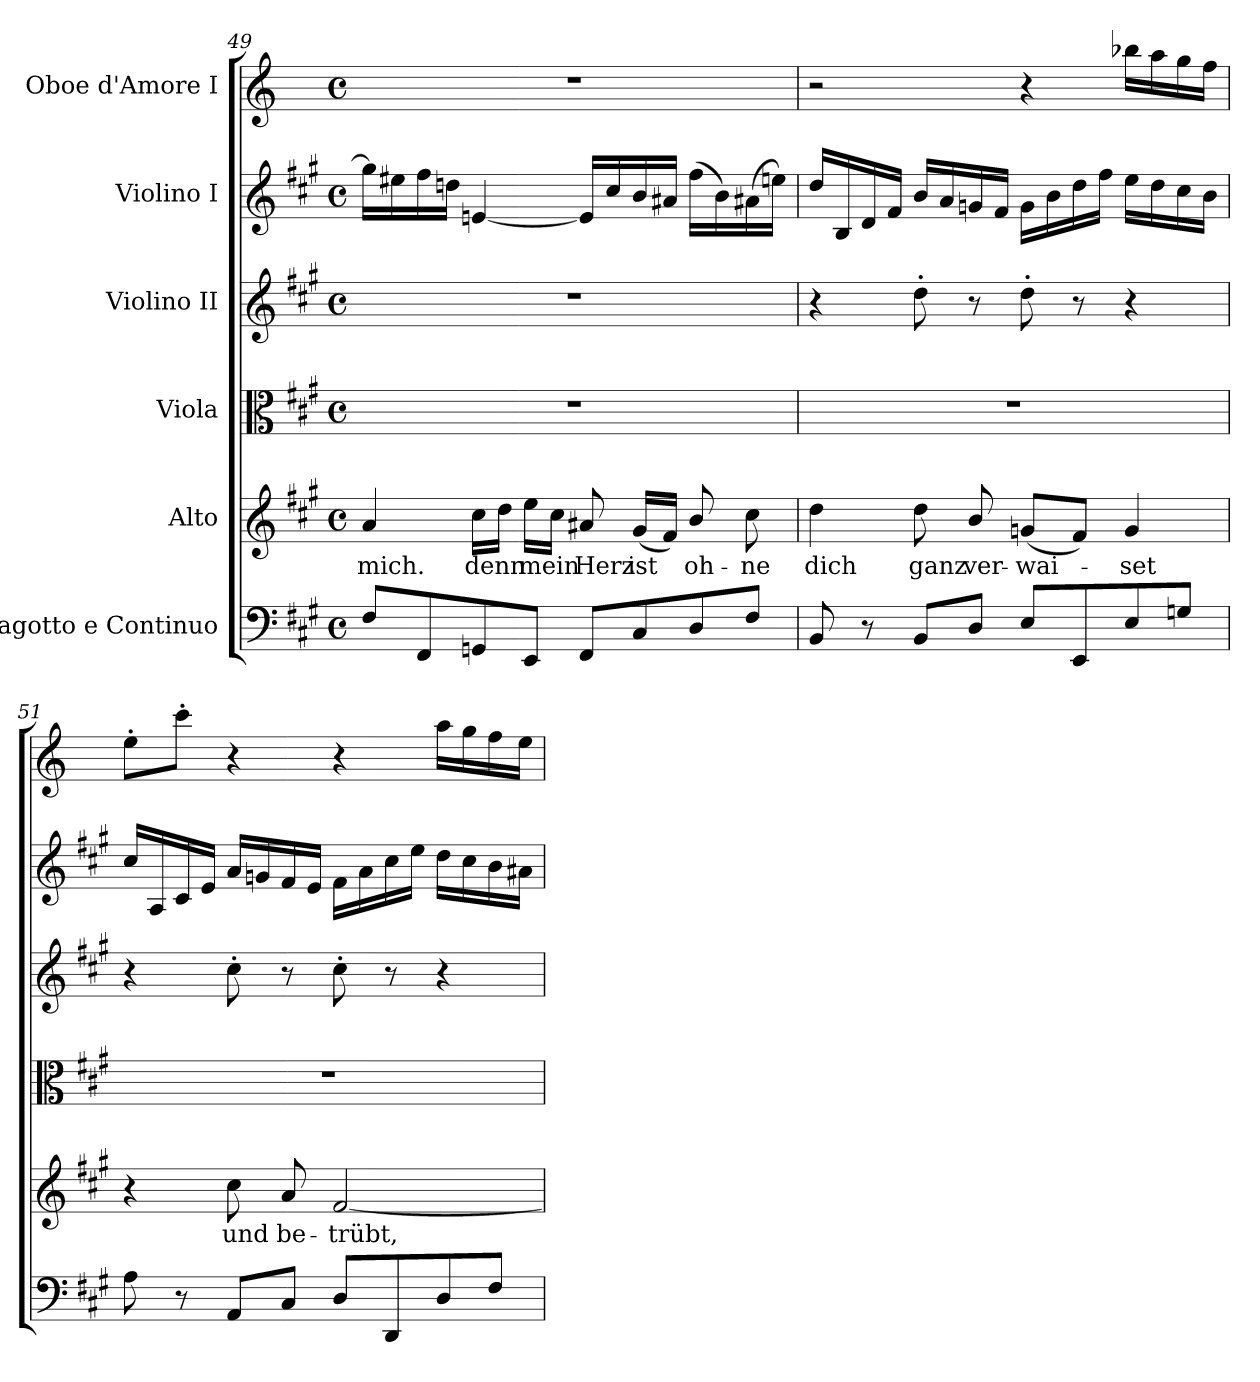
**kern	**kern	**text	**kern	**kern	**kern	**kern
*part6	*part5	*part5	*part4	*part3	*part2	*part1
*staff6	*staff5	*staff5	*staff4	*staff3	*staff2	*staff1
*I"Fagotto e Continuo	*I"Alto	*	*I"Viola	*I"Violino II	*I"Violino I	*I"Oboe d'Amore I
*clefF4	*clefG2	*	*clefC3	*clefG2	*clefG2	*clefG2
*	*	*	*	*	*	*ITrd2c3
*k[f#c#g#]	*k[f#c#g#]	*	*k[f#c#g#]	*k[f#c#g#]	*k[f#c#g#]	*k[f#c#g#]
*A:	*A:	*	*A:	*A:	*A:	*A:
*M4/4	*M4/4	*	*M4/4	*M4/4	*M4/4	*M4/4
*met(c)	*met(c)	*	*met(c)	*met(c)	*met(c)	*met(c)
=49	=49	=49	=49	=49	=49	=49
!	!	!LO:LY:b:color=#000000	!	!	!	!
8F#i/L	4a>i/	mich.	1r	1r	16gg#i\LL]	1r
.	.	.	.	.	16ee#Xi\	.
8FF#i/	.	.	.	.	16ff#i\	.
.	.	.	.	.	16ddni\JJ	.
!	!	!LO:LY:b:color=#000000	!	!	!	!
8GGni/	16cc#i\LL	denn	.	.	[4eni/	.
.	16ddi\JJ	.	.	.	.	.
!	!	!LO:LY:b:color=#000000	!	!	!	!
8EEi/J	16eei\LL	mein	.	.	.	.
.	16cc#i\JJ	.	.	.	.	.
!	!	!LO:LY:b:color=#000000	!	!	!	!
8FF#i/L	8a#Xi/	Herz	.	.	16ei/LL]	.
.	.	.	.	.	16cc#i/	.
!	!	!LO:LY:b:color=#000000	!	!	!	!
8C#i/	(16g#i/LL	ist	.	.	16bi/	.
.	16f#i/JJ)	.	.	.	16a#Xi/JJ	.
!	!	!LO:LY:b:color=#000000	!	!	!	!
8Di/	8bi/	oh-	.	.	(16ff#i\LL	.
.	.	.	.	.	16bi\)	.
!	!	!LO:LY:b:color=#000000	!	!	!	!
8F#i/J	8cc#i\	-ne	.	.	(16a#Xi\	.
.	.	.	.	.	16eeni\JJ)	.
=50	=50	=50	=50	=50	=50	=50
!	!	!LO:LY:b:color=#000000	!	!	!	!
8BBi/	4ddi\	dich	1r	4r	16ddi/LL	2r
.	.	.	.	.	16Bi/	.
8r	.	.	.	.	16di/	.
.	.	.	.	.	16f#i/JJ	.
!	!	!LO:LY:b:color=#000000	!	!	!	!
8BBi/L	8ddi\	ganz	.	8dd'i\	16bi/LL	.
.	.	.	.	.	16ai/	.
!	!	!LO:LY:b:color=#000000	!	!	!	!
8Di/J	8bi/	ver-	.	8r	16gni/	.
.	.	.	.	.	16f#i/JJ	.
!	!	!LO:LY:b:color=#000000	!	!	!	!
8Ei/L	(8gni/L	-wai-	.	8dd'i\	16gi\LL	4r
.	.	.	.	.	16bi\	.
8EEi/	8f#i/J)	.	.	8r	16ddi\	.
.	.	.	.	.	16ff#i\JJ	.
!	!	!LO:LY:b:color=#000000	!	!	!	!
8Ei/	4gi/	-set	.	4r	16eei\LL	16ggni\LL
.	.	.	.	.	16ddi\	16ff#i\
8Gni/J	.	.	.	.	16cc#i\	16eei\
.	.	.	.	.	16bi\JJ	16ddi\JJ
!!LO:LB:g=z
=51	=51	=51	=51	=51	=51	=51
8Ai\	4r	.	1r	4r	16cc#i/LL	8cc#'i\L
.	.	.	.	.	16Ai/	.
8r	.	.	.	.	16c#i/	8aa'i\J
.	.	.	.	.	16ei/JJ	.
!	!	!LO:LY:b:color=#000000	!	!	!	!
8AAi/L	8cc#i\	und	.	8cc#'i\	16ai/LL	4r
.	.	.	.	.	16gni/	.
!	!	!LO:LY:b:color=#000000	!	!	!	!
8C#i/J	8ai/	be-	.	8r	16f#i/	.
.	.	.	.	.	16ei/JJ	.
!	!	!LO:LY:b:color=#000000	!	!	!	!
8Di/L	[2f#i/	-trübt,	.	8cc#'i\	16f#i\LL	4r
.	.	.	.	.	16ai\	.
8DDi/	.	.	.	8r	16cc#i\	.
.	.	.	.	.	16eei\JJ	.
8Di/	.	.	.	4r	16ddi\LL	16ff#i\LL
.	.	.	.	.	16cc#i\	16eei\
8F#i/J	.	.	.	.	16bi\	16ddi\
.	.	.	.	.	16a#Xi\JJ	16cc#i\JJ
=	=	=	=	=	=	=
*-	*-	*-	*-	*-	*-	*-
